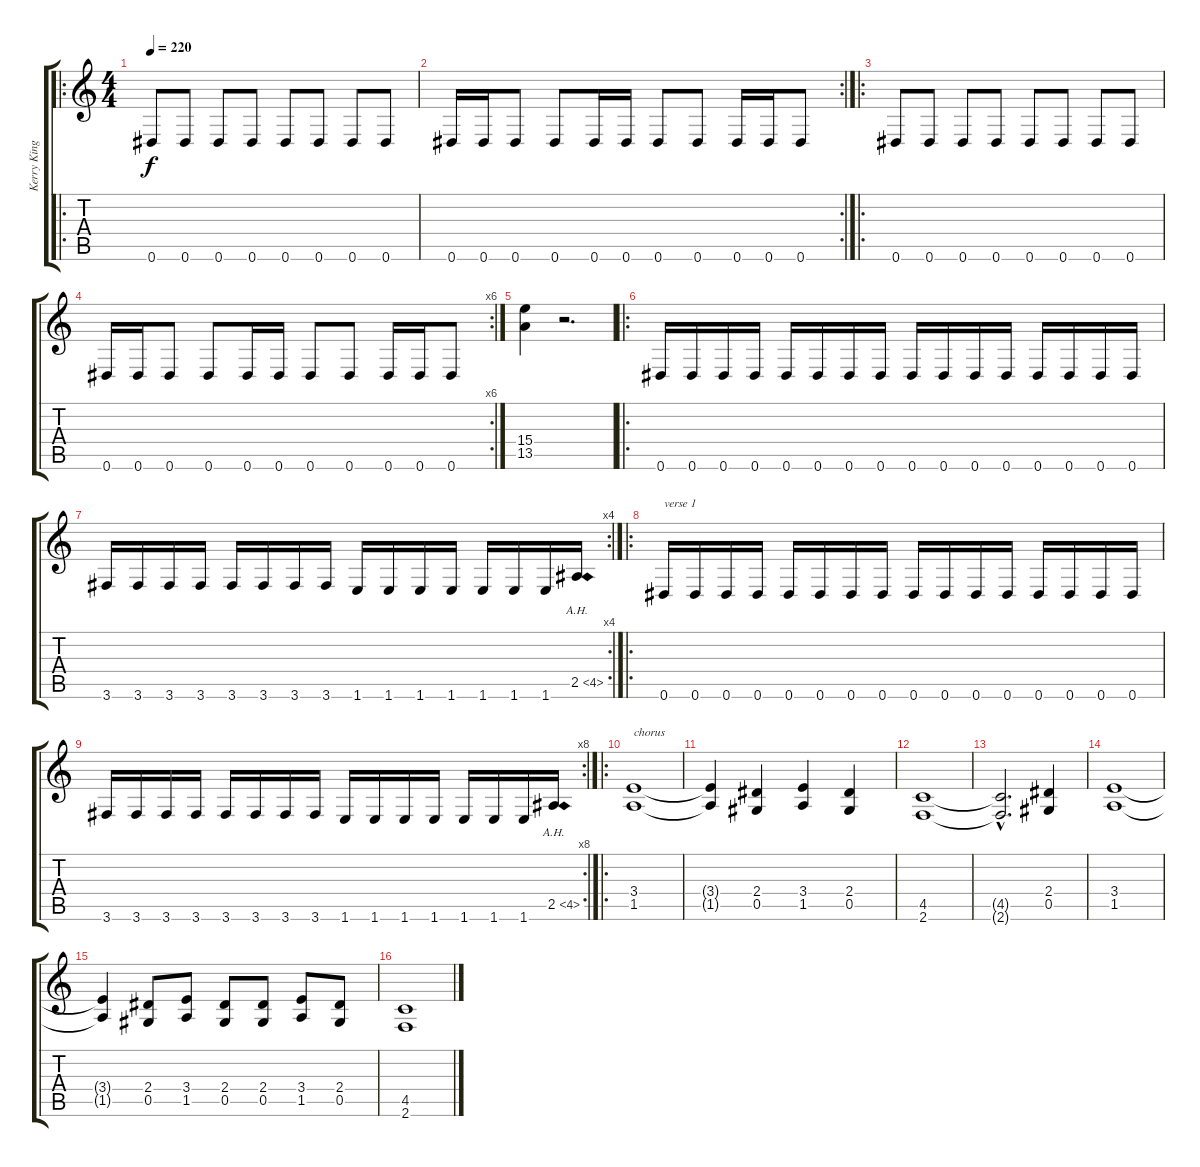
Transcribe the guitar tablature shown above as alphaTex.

\track ("Kerry King" "Kerry King") {instrument distortionguitar}
\staff {score tabs}
\tuning (Eb4 Bb3 Gb3 Db3 Ab2 Eb2) {hide}
\ro
\ts (4 4)
\tempo 220
\clef g2
\ks c
0.6.8{dy f instrument distortionguitar} 0.6.8 0.6.8 0.6.8 0.6.8 0.6.8 0.6.8 0.6.8 |
\rc 2
0.6.16 0.6.16 0.6.8 0.6.8 0.6.16 0.6.16 0.6.8 0.6.8 0.6.16 0.6.16 0.6.8 |
\ro
0.6.8 0.6.8 0.6.8 0.6.8 0.6.8 0.6.8 0.6.8 0.6.8 |
\rc 6
0.6.16 0.6.16 0.6.8 0.6.8 0.6.16 0.6.16 0.6.8 0.6.8 0.6.16 0.6.16 0.6.8 |
(15.4 13.5).4 r.2{d} |
\ro
0.6.16 0.6.16 0.6.16 0.6.16 0.6.16 0.6.16 0.6.16 0.6.16 0.6.16 0.6.16 0.6.16 0.6.16 0.6.16 0.6.16 0.6.16 0.6.16 |
\rc 4
3.6.16 3.6.16 3.6.16 3.6.16 3.6.16 3.6.16 3.6.16 3.6.16 1.6.16 1.6.16 1.6.16 1.6.16 1.6.16 1.6.16 1.6.16 2.5{ah 2}.16 |
\ro
0.6.16{txt "verse 1"} 0.6.16 0.6.16 0.6.16 0.6.16 0.6.16 0.6.16 0.6.16 0.6.16 0.6.16 0.6.16 0.6.16 0.6.16 0.6.16 0.6.16 0.6.16 |
\rc 8
3.6.16 3.6.16 3.6.16 3.6.16 3.6.16 3.6.16 3.6.16 3.6.16 1.6.16 1.6.16 1.6.16 1.6.16 1.6.16 1.6.16 1.6.16 2.5{ah 2}.16 |
\ro
(3.4 1.5).1{txt "chorus"} |
(3.4{t} 1.5{t}).4 (2.4 0.5).4 (3.4 1.5).4 (2.4 0.5).4 |
(4.5 2.6).1 |
(4.5{hac t} 2.6{hac t}).2{d} (2.4 0.5).4 |
(3.4 1.5).1 |
(3.4{t} 1.5{t}).4 (2.4 0.5).8 (3.4 1.5).8 (2.4 0.5).8 (2.4 0.5).8 (3.4 1.5).8 (2.4 0.5).8 |
(4.5 2.6).1
